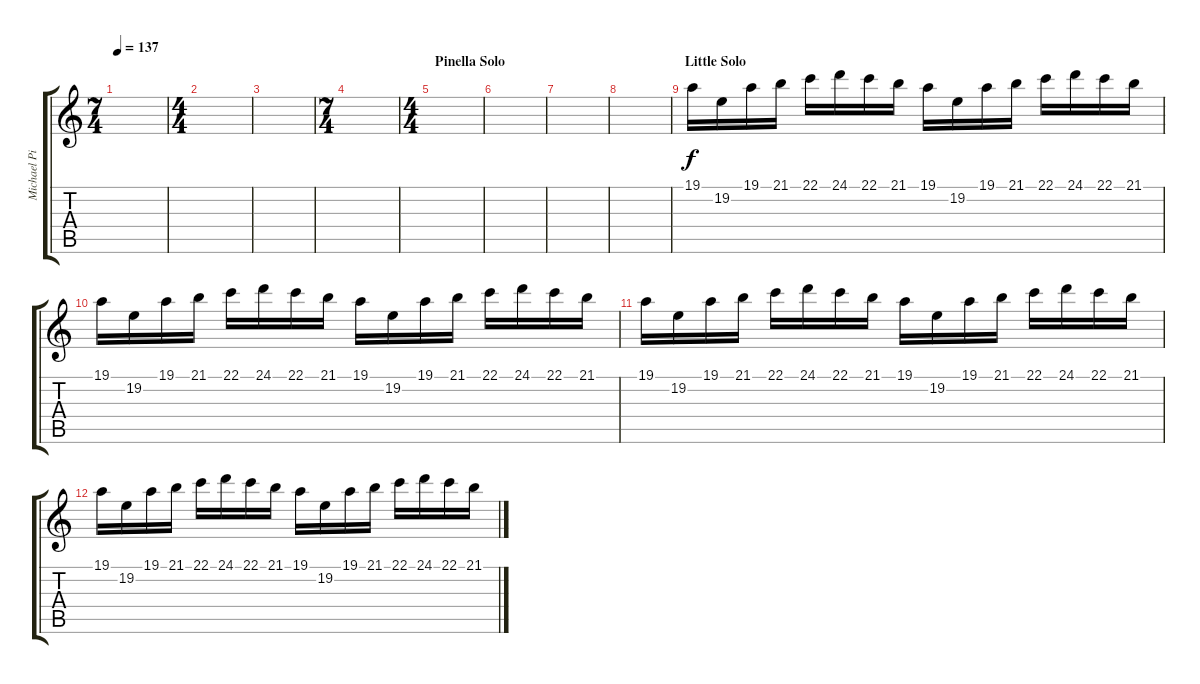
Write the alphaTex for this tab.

\track ("Michael Pinella Lead" "Michael Pi") {instrument harpsichord}
\staff {score tabs}
\tuning (D4 A3 F3 C3 G2 D2) {hide}
\ts (7 4)
\tempo 137
\clef g2
\ks c
|
\ts (4 4)
|
|
\ts (7 4)
|
\ts (4 4)
\section ("" "Pinella Solo")
|
|
|
|
\section ("" "Little Solo")
19.1.16 19.2.16 19.1.16 21.1.16 22.1.16 24.1.16 22.1.16 21.1.16 19.1.16 19.2.16 19.1.16 21.1.16 22.1.16 24.1.16 22.1.16 21.1.16 |
19.1.16 19.2.16 19.1.16 21.1.16 22.1.16 24.1.16 22.1.16 21.1.16 19.1.16 19.2.16 19.1.16 21.1.16 22.1.16 24.1.16 22.1.16 21.1.16 |
19.1.16 19.2.16 19.1.16 21.1.16 22.1.16 24.1.16 22.1.16 21.1.16 19.1.16 19.2.16 19.1.16 21.1.16 22.1.16 24.1.16 22.1.16 21.1.16 |
19.1.16 19.2.16 19.1.16 21.1.16 22.1.16 24.1.16 22.1.16 21.1.16 19.1.16 19.2.16 19.1.16 21.1.16 22.1.16 24.1.16 22.1.16 21.1.16
